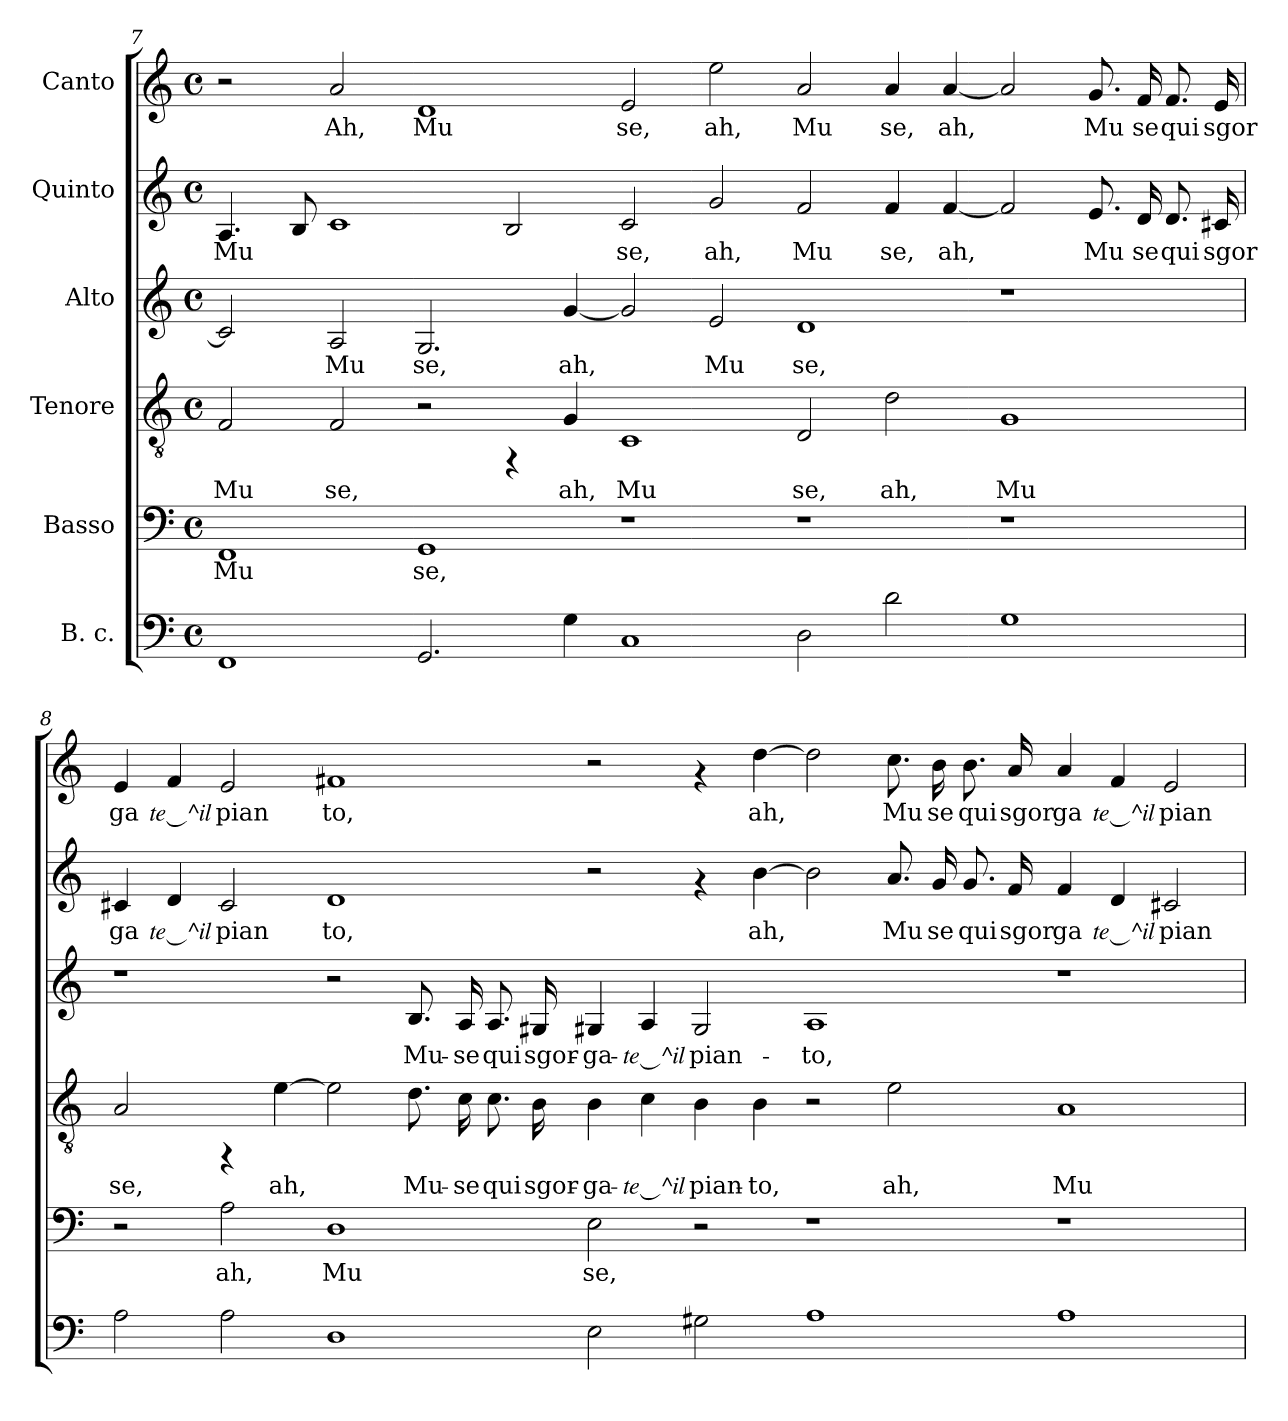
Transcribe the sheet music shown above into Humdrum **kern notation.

**kern	**kern	**text	**kern	**text	**kern	**text	**kern	**text	**kern	**text
*part6	*part5	*part5	*part4	*part4	*part3	*part3	*part2	*part2	*part1	*part1
*staff6	*staff5	*staff5	*staff4	*staff4	*staff3	*staff3	*staff2	*staff2	*staff1	*staff1
*I"B. c.	*I"Basso	*	*I"Tenore	*	*I"Alto	*	*I"Quinto	*	*I"Canto	*
!!LO:LB:g=z
*clefF4	*clefF4	*	*clefGv2	*	*clefG2	*	*clefG2	*	*clefG2	*
*k[]	*k[]	*	*k[]	*	*k[]	*	*k[]	*	*k[]	*
*C:	*C:	*	*C:	*	*C:	*	*C:	*	*C:	*
*M4/4	*M4/4	*	*M4/4	*	*M4/4	*	*M4/4	*	*M4/4	*
*met(c)	*met(c)	*	*met(c)	*	*met(c)	*	*met(c)	*	*met(c)	*
=7	=7	=7	=7	=7	=7	=7	=7	=7	=7	=7
!	!	!LO:LY:b:rj	!	!LO:LY:b:rj	!	!LO:LY:b:rj	!	!LO:LY:b:rj	!	!
1FF	1FF	Mu	2F/	Mu	2c#/]	.	4.A/	Mu	2r	.
!	!	!	!	!	!	!	!	!LO:LY:b:rj	!	!
.	.	.	.	.	.	.	8B/	.	.	.
!	!	!	!	!LO:LY:b:rj	!	!LO:LY:b:rj	!	!LO:LY:b:rj	!	!LO:LY:b:rj
.	.	.	2F/	se,	2A/	Mu	1c	.	2a/	Ah,
!	!	!LO:LY:b:rj	!	!	!	!LO:LY:b:rj	!	!	!	!LO:LY:b:rj
2.GG/	1GG	se,	2r	.	2.G/	se,	.	.	1d	Mu
!	!	!	!	!	!	!	!	!LO:LY:b:rj	!	!
.	.	.	4rFF	.	.	.	2B/	.	.	.
!	!	!	!	!LO:LY:b:rj	!	!LO:LY:b:rj	!	!	!	!
4G\	.	.	4G/	ah,	[<4g/	ah,	.	.	.	.
!	!	!	!	!LO:LY:b:rj	!	!LO:LY:b:rj	!	!LO:LY:b:rj	!	!LO:LY:b:rj
1C	1r	.	1C	Mu	2g/]	.	2c/	se,	2e/	se,
!	!	!	!	!	!	!LO:LY:b:rj	!	!LO:LY:b:rj	!	!LO:LY:b:rj
.	.	.	.	.	2e/	Mu	2g/	ah,	2ee\	ah,
!	!	!	!	!LO:LY:b:rj	!	!LO:LY:b:rj	!	!LO:LY:b:rj	!	!LO:LY:b:rj
2D\	1r	.	2D/	se,	1d	se,	2f/	Mu	2a/	Mu
!	!	!	!	!LO:LY:b:rj	!	!	!	!LO:LY:b:rj	!	!LO:LY:b:rj
2d\	.	.	2d\	ah,	.	.	4f/	se,	4a/	se,
!	!	!	!	!	!	!	!	!LO:LY:b:rj	!	!LO:LY:b:rj
.	.	.	.	.	.	.	[<4f/	ah,	[<4a/	ah,
!	!	!	!	!LO:LY:b:rj	!	!	!	!LO:LY:b:rj	!	!LO:LY:b:rj
1G	1r	.	1G	Mu	1r	.	2f/]	.	2a/]	.
!	!	!	!	!	!	!	!	!LO:LY:b:rj	!	!LO:LY:b:rj
.	.	.	.	.	.	.	8.e/	Mu	8.g/	Mu
!	!	!	!	!	!	!	!	!LO:LY:b:rj	!	!LO:LY:b:rj
.	.	.	.	.	.	.	16d/	se	16f/	se
!	!	!	!	!	!	!	!	!LO:LY:b:rj	!	!LO:LY:b:rj
.	.	.	.	.	.	.	8.d/	qui	8.f/	qui
!	!	!	!	!	!	!	!	!LO:LY:b:rj	!	!LO:LY:b:rj
.	.	.	.	.	.	.	16c#X/	sgor	16e/	sgor
!!LO:PB:g=z
=8	=8	=8	=8	=8	=8	=8	=8	=8	=8	=8
!	!	!	!	!LO:LY:b:rj	!	!	!	!LO:LY:b:rj	!	!LO:LY:b:rj
2A\	2r	.	2A/	se,	1r	.	4c#X/	ga	4e/	ga
!	!	!	!	!	!	!	!	!LO:LY:b:rj	!	!LO:LY:b:rj
.	.	.	.	.	.	.	4d/	te‿^il	4f/	te‿^il
!	!	!LO:LY:b:rj	!	!	!	!	!	!LO:LY:b:rj	!	!LO:LY:b:rj
2A\	2A\	ah,	4rFF	.	.	.	2c#/	pian	2e/	pian
!	!	!	!	!LO:LY:b:rj	!	!	!	!	!	!
.	.	.	[>4e\	ah,	.	.	.	.	.	.
!	!	!LO:LY:b:rj	!	!LO:LY:b:rj	!	!	!	!LO:LY:b:rj	!	!LO:LY:b:rj
1D	1D	Mu	2e\]	.	2r	.	1d	to,	1f#X	to,
!	!	!	!	!LO:LY:b:rj	!	!LO:LY:b:rj	!	!	!	!
.	.	.	8.d\	Mu-	8.B/	Mu-	.	.	.	.
!	!	!	!	!LO:LY:b:rj	!	!LO:LY:b:rj	!	!	!	!
.	.	.	16c\	-se	16A/	-se	.	.	.	.
!	!	!	!	!LO:LY:b:rj	!	!LO:LY:b:rj	!	!	!	!
.	.	.	8.c\	qui	8.A/	qui	.	.	.	.
!	!	!	!	!LO:LY:b:rj	!	!LO:LY:b:rj	!	!	!	!
.	.	.	16B\	sgor-	16G#/	sgor-	.	.	.	.
!	!	!LO:LY:b:rj	!	!LO:LY:b:rj	!	!LO:LY:b:rj	!	!	!	!
2E\	2E\	se,	4B\	-ga-	4G#X/	-ga-	2r	.	2r	.
!	!	!	!	!LO:LY:b:rj	!	!LO:LY:b:rj	!	!	!	!
.	.	.	4c\	-te‿^il	4A/	-te‿^il	.	.	.	.
!	!	!	!	!LO:LY:b:rj	!	!LO:LY:b:rj	!	!	!	!
2G#X\	2r	.	4B\	pian-	2G#/	pian-	4rf	.	4rf	.
!	!	!	!	!LO:LY:b:rj	!	!	!	!LO:LY:b:rj	!	!LO:LY:b:rj
.	.	.	4B\	-to,	.	.	[>4b\	ah,	[>4dd\	ah,
!	!	!	!	!	!	!LO:LY:b:rj	!	!LO:LY:b:rj	!	!LO:LY:b:rj
1A	1r	.	2r	.	1A	-to,	2b\]	.	2dd\]	.
!	!	!	!	!LO:LY:b:rj	!	!	!	!LO:LY:b:rj	!	!LO:LY:b:rj
.	.	.	2e\	ah,	.	.	8.a/	Mu	8.cc\	Mu
!	!	!	!	!	!	!	!	!LO:LY:b:rj	!	!LO:LY:b:rj
.	.	.	.	.	.	.	16g/	se	16b\	se
!	!	!	!	!	!	!	!	!LO:LY:b:rj	!	!LO:LY:b:rj
.	.	.	.	.	.	.	8.g/	qui	8.b\	qui
!	!	!	!	!	!	!	!	!LO:LY:b:rj	!	!LO:LY:b:rj
.	.	.	.	.	.	.	16f/	sgor	16a/	sgor
!	!	!	!	!LO:LY:b:rj	!	!	!	!LO:LY:b:rj	!	!LO:LY:b:rj
1A	1r	.	1A	Mu-	1r	.	4f/	ga	4a/	ga
!	!	!	!	!	!	!	!	!LO:LY:b:rj	!	!LO:LY:b:rj
.	.	.	.	.	.	.	4d/	te‿^il	4f#/	te‿^il
!	!	!	!	!	!	!	!	!LO:LY:b:rj	!	!LO:LY:b:rj
.	.	.	.	.	.	.	2c#X/	pian	2e/	pian
=	=	=	=	=	=	=	=	=	=	=
*-	*-	*-	*-	*-	*-	*-	*-	*-	*-	*-
